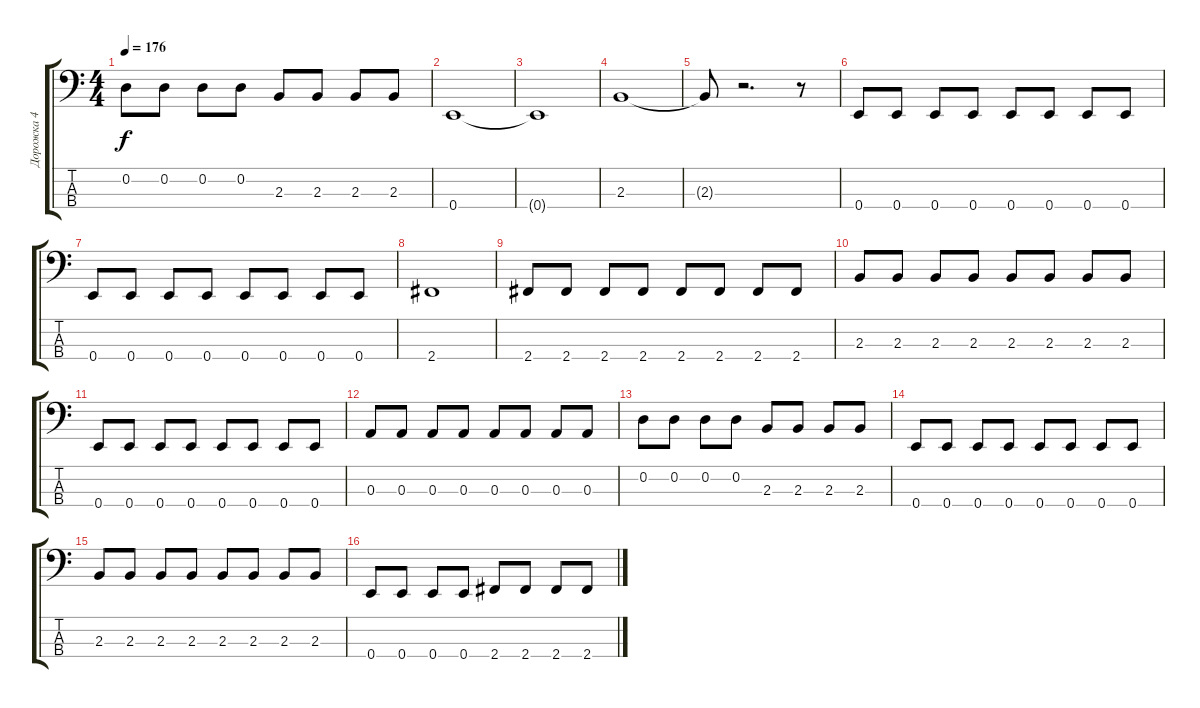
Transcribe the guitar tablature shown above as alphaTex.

\track ("Дорожка 4" "Дорожка 4") {instrument electricbassfinger}
\staff {score tabs}
\tuning (G2 D2 A1 E1) {hide}
\ts (4 4)
\tempo 176
\clef f4
\ks c
0.2.8{dy f} 0.2.8 0.2.8 0.2.8 2.3.8 2.3.8 2.3.8 2.3.8 |
0.4.1 |
0.4{t}.1 |
2.3.1 |
2.3{t}.8 r.2{d} r.8 |
0.4.8 0.4.8 0.4.8 0.4.8 0.4.8 0.4.8 0.4.8 0.4.8 |
0.4.8 0.4.8 0.4.8 0.4.8 0.4.8 0.4.8 0.4.8 0.4.8 |
2.4.1 |
2.4.8 2.4.8 2.4.8 2.4.8 2.4.8 2.4.8 2.4.8 2.4.8 |
2.3.8 2.3.8 2.3.8 2.3.8 2.3.8 2.3.8 2.3.8 2.3.8 |
0.4.8 0.4.8 0.4.8 0.4.8 0.4.8 0.4.8 0.4.8 0.4.8 |
0.3.8 0.3.8 0.3.8 0.3.8 0.3.8 0.3.8 0.3.8 0.3.8 |
0.2.8 0.2.8 0.2.8 0.2.8 2.3.8 2.3.8 2.3.8 2.3.8 |
0.4.8 0.4.8 0.4.8 0.4.8 0.4.8 0.4.8 0.4.8 0.4.8 |
2.3.8 2.3.8 2.3.8 2.3.8 2.3.8 2.3.8 2.3.8 2.3.8 |
0.4.8 0.4.8 0.4.8 0.4.8 2.4.8 2.4.8 2.4.8 2.4.8
